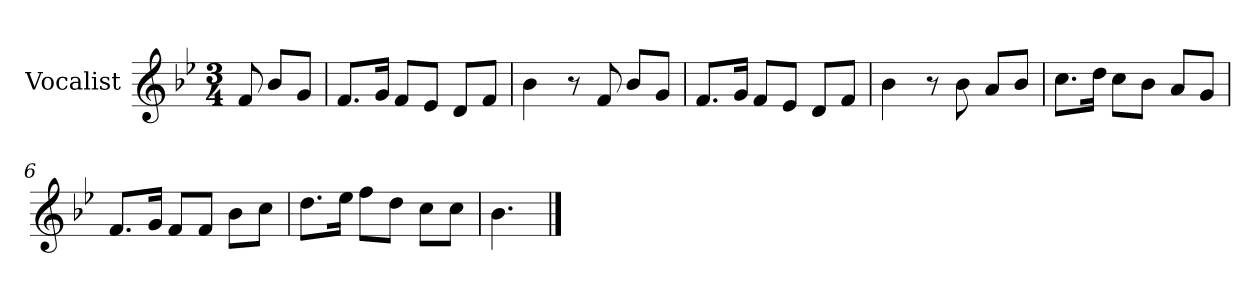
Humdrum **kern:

**kern
*part1
*staff1
*I"Vocalist
*k[b-e-]
*B-:
*M3/4
=
8f
8b-L
8gJ
=1
8.fL
16gJk
8fL
8e-J
8dL
8fJ
=2
4b-
8r
8f
8b-L
8gJ
=3
8.fL
16gJk
8fL
8e-J
8dL
8fJ
=4
4b-
8r
8b-
8aL
8b-J
=5
8.ccL
16ddJk
8ccL
8b-J
8aL
8gJ
=6
8.fL
16gJk
8fL
8fJ
8b-L
8ccJ
=7
8.ddL
16ee-Jk
8ffL
8ddJ
8ccL
8ccJ
=8
4.b-
==
*-
